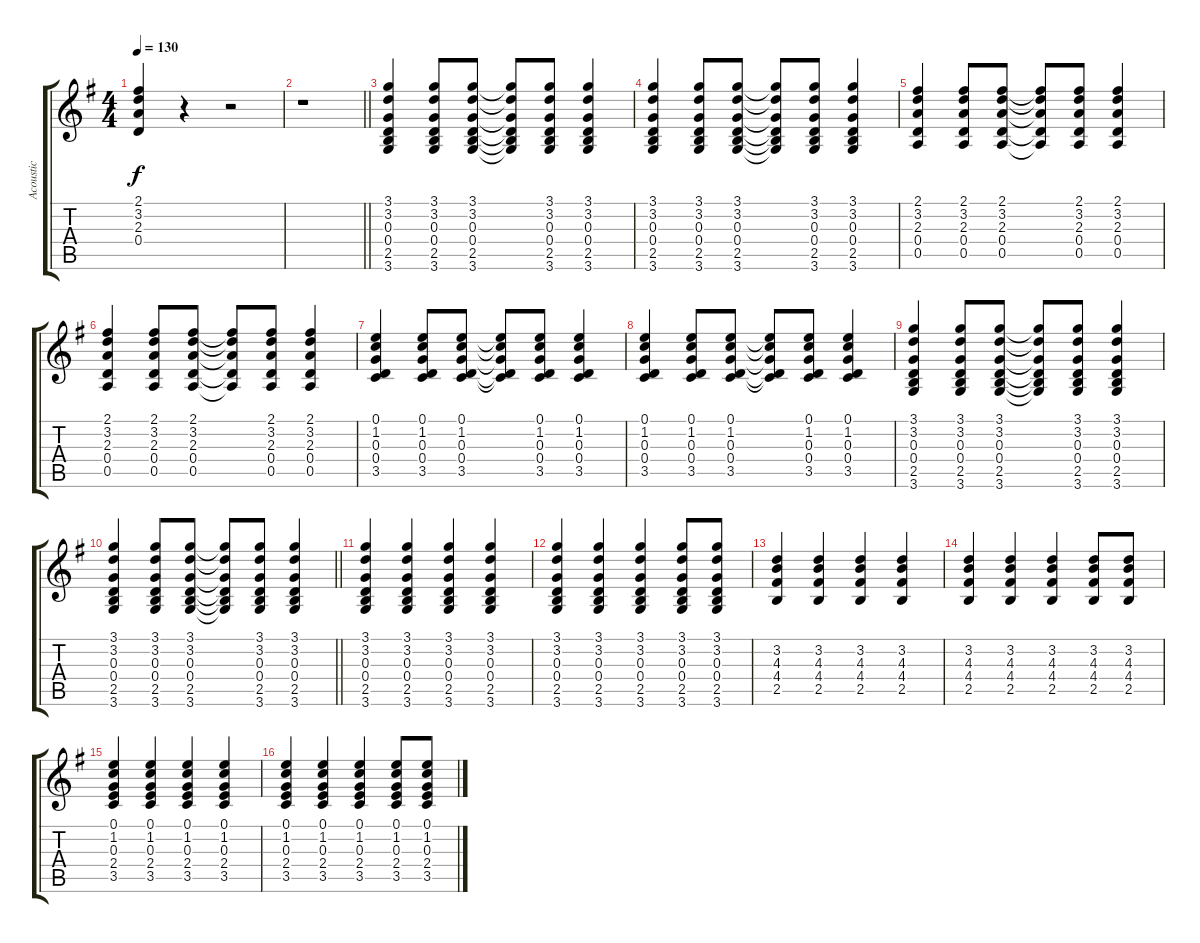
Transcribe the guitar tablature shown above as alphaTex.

\track ("Acoustic" "Acoustic") {instrument acousticguitarsteel}
\staff {score tabs}
\tuning (E4 B3 G3 D3 A2 E2) {hide}
\ts (4 4)
\tempo 130
\clef g2
\ks g
(2.1 3.2 2.3 0.4).4{dy f} r.4 r.2 |
\barLineRight lightlight
r.1 |
(3.1 3.2 0.3 0.4 2.5 3.6).4 (3.1 3.2 0.3 0.4 2.5 3.6).8 (3.1 3.2 0.3 0.4 2.5 3.6).8 (3.1{t} 3.2{t} 0.3{t} 0.4{t} 2.5{t} 3.6{t}).8 (3.1 3.2 0.3 0.4 2.5 3.6).8 (3.1 3.2 0.3 0.4 2.5 3.6).4 |
(3.1 3.2 0.3 0.4 2.5 3.6).4 (3.1 3.2 0.3 0.4 2.5 3.6).8 (3.1 3.2 0.3 0.4 2.5 3.6).8 (3.1{t} 3.2{t} 0.3{t} 0.4{t} 2.5{t} 3.6{t}).8 (3.1 3.2 0.3 0.4 2.5 3.6).8 (3.1 3.2 0.3 0.4 2.5 3.6).4 |
(2.1 3.2 2.3 0.4 0.5).4 (2.1 3.2 2.3 0.4 0.5).8 (2.1 3.2 2.3 0.4 0.5).8 (2.1{t} 3.2{t} 2.3{t} 0.4{t} 0.5{t}).8 (2.1 3.2 2.3 0.4 0.5).8 (2.1 3.2 2.3 0.4 0.5).4 |
(2.1 3.2 2.3 0.4 0.5).4 (2.1 3.2 2.3 0.4 0.5).8 (2.1 3.2 2.3 0.4 0.5).8 (2.1{t} 3.2{t} 2.3{t} 0.4{t} 0.5{t}).8 (2.1 3.2 2.3 0.4 0.5).8 (2.1 3.2 2.3 0.4 0.5).4 |
(0.1 1.2 0.3 0.4 3.5).4 (0.1 1.2 0.3 0.4 3.5).8 (0.1 1.2 0.3 0.4 3.5).8 (0.1{t} 1.2{t} 0.3{t} 0.4{t} 3.5{t}).8 (0.1 1.2 0.3 0.4 3.5).8 (0.1 1.2 0.3 0.4 3.5).4 |
(0.1 1.2 0.3 0.4 3.5).4 (0.1 1.2 0.3 0.4 3.5).8 (0.1 1.2 0.3 0.4 3.5).8 (0.1{t} 1.2{t} 0.3{t} 0.4{t} 3.5{t}).8 (0.1 1.2 0.3 0.4 3.5).8 (0.1 1.2 0.3 0.4 3.5).4 |
(3.1 3.2 0.3 0.4 2.5 3.6).4 (3.1 3.2 0.3 0.4 2.5 3.6).8 (3.1 3.2 0.3 0.4 2.5 3.6).8 (3.1{t} 3.2{t} 0.3{t} 0.4{t} 2.5{t} 3.6{t}).8 (3.1 3.2 0.3 0.4 2.5 3.6).8 (3.1 3.2 0.3 0.4 2.5 3.6).4 |
\barLineRight lightlight
(3.1 3.2 0.3 0.4 2.5 3.6).4 (3.1 3.2 0.3 0.4 2.5 3.6).8 (3.1 3.2 0.3 0.4 2.5 3.6).8 (3.1{t} 3.2{t} 0.3{t} 0.4{t} 2.5{t} 3.6{t}).8 (3.1 3.2 0.3 0.4 2.5 3.6).8 (3.1 3.2 0.3 0.4 2.5 3.6).4 |
(3.1 3.2 0.3 0.4 2.5 3.6).4 (3.1 3.2 0.3 0.4 2.5 3.6).4 (3.1 3.2 0.3 0.4 2.5 3.6).4 (3.1 3.2 0.3 0.4 2.5 3.6).4 |
(3.1 3.2 0.3 0.4 2.5 3.6).4 (3.1 3.2 0.3 0.4 2.5 3.6).4 (3.1 3.2 0.3 0.4 2.5 3.6).4 (3.1 3.2 0.3 0.4 2.5 3.6).8 (3.1 3.2 0.3 0.4 2.5 3.6).8 |
(3.2 4.3 4.4 2.5).4 (3.2 4.3 4.4 2.5).4 (3.2 4.3 4.4 2.5).4 (3.2 4.3 4.4 2.5).4 |
(3.2 4.3 4.4 2.5).4 (3.2 4.3 4.4 2.5).4 (3.2 4.3 4.4 2.5).4 (3.2 4.3 4.4 2.5).8 (3.2 4.3 4.4 2.5).8 |
(0.1 1.2 0.3 2.4 3.5).4 (0.1 1.2 0.3 2.4 3.5).4 (0.1 1.2 0.3 2.4 3.5).4 (0.1 1.2 0.3 2.4 3.5).4 |
(0.1 1.2 0.3 2.4 3.5).4 (0.1 1.2 0.3 2.4 3.5).4 (0.1 1.2 0.3 2.4 3.5).4 (0.1 1.2 0.3 2.4 3.5).8 (0.1 1.2 0.3 2.4 3.5).8
